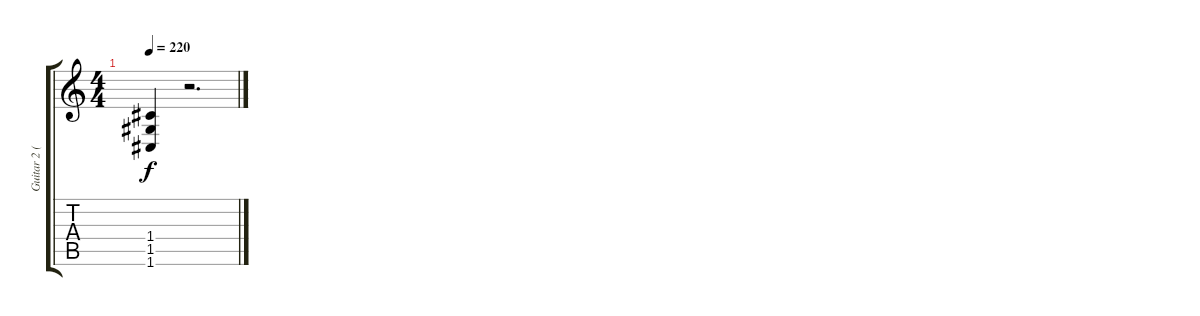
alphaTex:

\track ("Guitar 2 (overdrive)" "Guitar 2 (") {instrument overdrivenguitar}
\staff {score tabs}
\tuning (D4 A3 F3 C3 G2 C2) {hide}
\ts (4 4)
\tempo 220
\clef g2
\ks c
(1.4 1.5 1.6).4{dy f} r.2{d}
